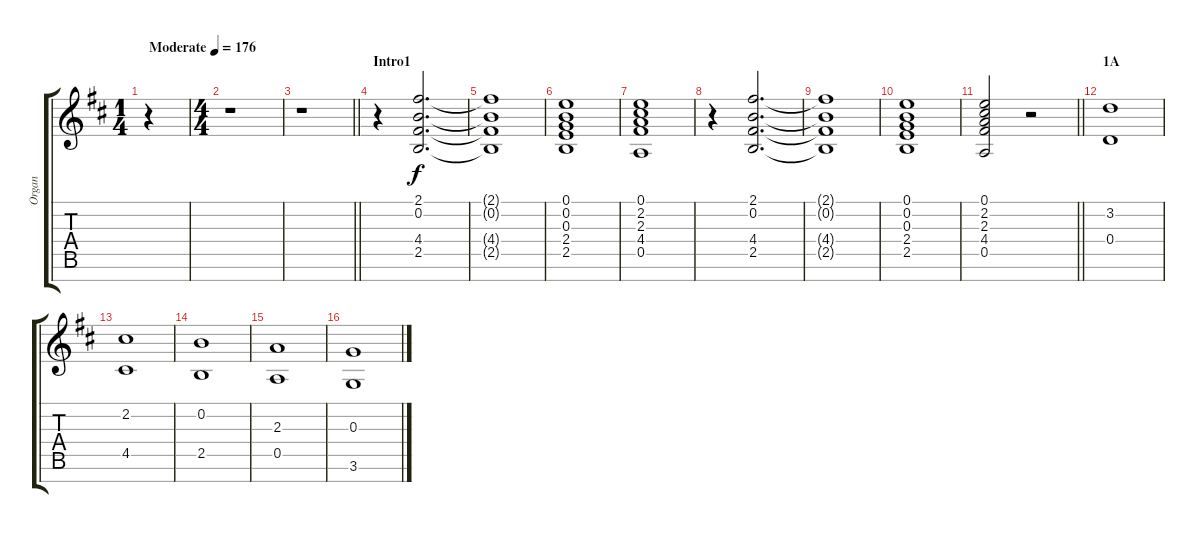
\track ("Organ" "Organ") {instrument rockorgan}
\staff {score tabs}
\tuning (E5 B4 G4 D4 A3 E3 B2) {hide}
\ts (1 4)
\tempo (176 "Moderate")
\clef g2
\ks d
r.4{dy f instrument rockorgan} |
\ts (4 4)
r.1 |
\barLineRight lightlight
r.1 |
\section ("" "Intro1")
r.4 (2.1 0.2 4.4 2.5).2{d} |
(2.1{t} 0.2{t} 4.4{t} 2.5{t}).1 |
(0.1 0.2 0.3 2.4 2.5).1 |
(0.1 2.2 2.3 4.4 0.5).1 |
r.4 (2.1 0.2 4.4 2.5).2{d} |
(2.1{t} 0.2{t} 4.4{t} 2.5{t}).1 |
(0.1 0.2 0.3 2.4 2.5).1 |
\barLineRight lightlight
(0.1 2.2 2.3 4.4 0.5).2 r.2 |
\section ("" "1A")
(3.2 0.4).1 |
(2.2 4.5).1 |
(0.2 2.5).1 |
(2.3 0.5).1 |
(0.3 3.6).1
